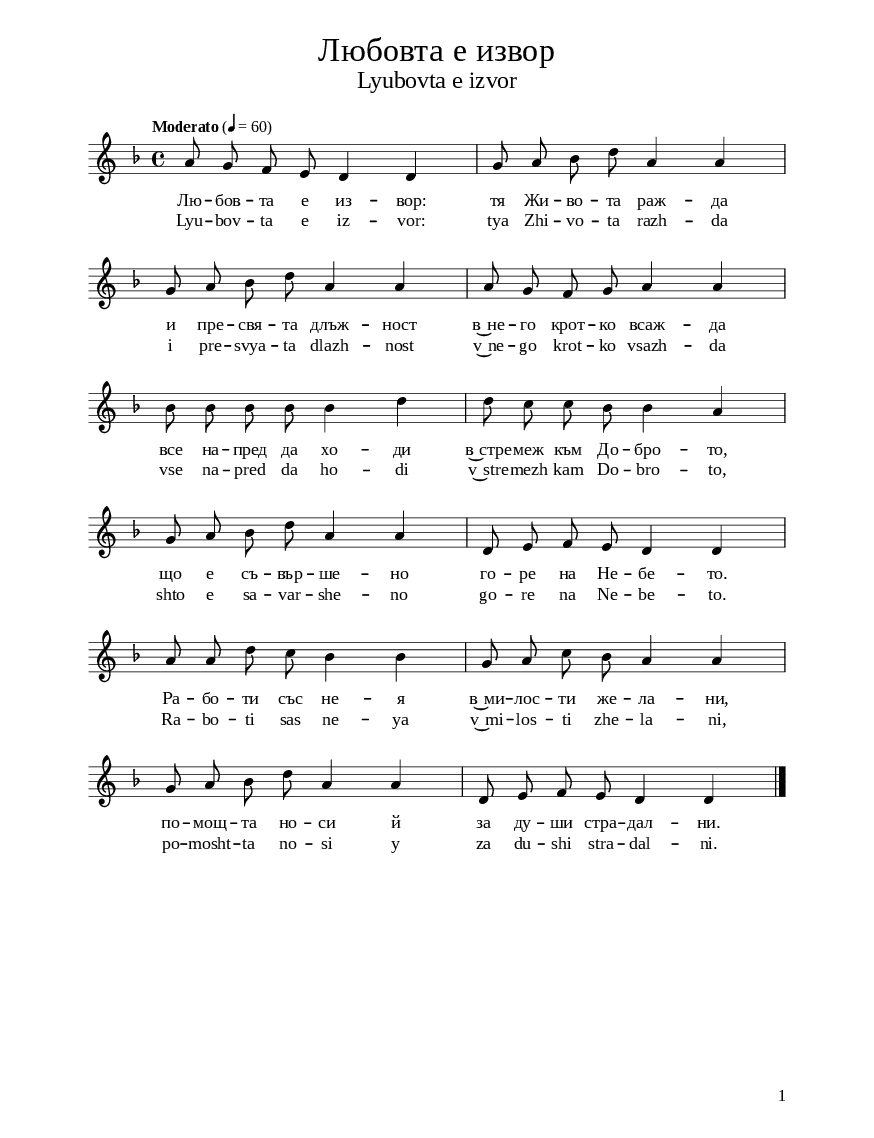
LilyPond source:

\version "2.22.1"

% include paper part and global functions
\include "include/globals.ily"

\bookpart {
  \include "include/bookpart-paper.ily"
  \score {
    \include "include/score-layout.ily"

    \new Voice \absolute {
      \clef treble
      \key d \minor
      \time 4/4
      \tempoFunc "Moderato" 4 "60"
      \autoBeamOff
      a'8 g'8 f'8 e'8 d'4 d'4|g'8 a'8 bes'8 d''8 a'4 a'4 | \break
      g'8 a'8 bes'8 d''8 a'4 a'4 | a'8 g'8 f'8 g'8 a'4 a'4| \break
      bes'8 bes'8 bes'8 bes'8 bes'4 d''4 | d''8 c''8 c''8 bes'8 bes'4 a'4 | \break
      g'8 a'8 bes'8 d''8 a'4 a'4 | d'8 e'8 f'8 e'8 d'4 d'4 | \break
      a'8 a'8 d''8 c''8 bes'4 bes'4 | g'8 a'8 c''8 bes'8 a'4 a'4| \break
      g'8 a'8 bes'8 d''8 a'4 a'4 | d'8 e'8 f'8 e'8 d'4 d'4 | \bar "|." \break
    }

    \addlyrics {
      Лю -- бов -- та е из -- вор: тя Жи -- во -- та раж -- да
      и пре -- свя -- та длъж -- ност в~не -- го крот -- ко всаж -- да
      все на -- пред да хо -- ди в~стре -- меж към До -- бро -- то,
      що е съ -- вър -- ше -- но го -- ре на Не -- бе -- то.
      Ра -- бо -- ти със не -- я в~ми -- лос -- ти же -- ла -- ни,
      по -- мощ -- та но -- си й за ду -- ши стра -- дал -- ни.
    }

    \addlyrics {
      Lyu -- bov -- ta e iz -- vor: tya Zhi -- vo -- ta razh -- da
      i pre -- svya -- ta dlazh -- nost v~ne -- go krot -- ko vsazh -- da
      vse na -- pred da ho -- di v~stre -- mezh kam Do -- bro -- to,
      shto e sa -- var -- she -- no go -- re na Ne -- be -- to.
      Ra -- bo -- ti sas ne -- ya v~mi -- los -- ti zhe -- la -- ni,
      po -- mosht -- ta no -- si y za du -- shi stra -- dal -- ni.
    }

    \header {
      title = \titleFunc "Любовта е извор" "Lyubovta e izvor"
    }

    \midi{}

  } % score

  \markup \fontsize #+1.7 {
    \hspace #5
    \override #'(baseline-skip . 1.8)
    \column {
      \line { 1. Любовта е извор, }
      \line {   "   " тя живота ражда }
      \line {   "   " и пресвята длъжност }
      \line {   "   " в него кротко всажда - }
      \line {   "   "все напред да ходи}
      \line {   "   "в стремеж към доброто,}
      \line {   "   "що е съвършено}
      \line {   "   "горе на Небето.}
      \line { " " }
      \line { "   " \italic {Припев: } }
      \line {  "   " Работи със нея }
      \line { "   " в милости желани, }
      \line { "   " помощта носи й }
      \line {  "   " за души страдални.}
      \line { " " }
      \line { 2. И туй непрестанно  }
      \line {   "   " върши тя самата }
      \line {   "   " като нежна майка }
      \line {   "   " всекиму в душата  }
      \line {   "   " постоянно сади}
      \line {   "   " семенцата драги,}
      \line {   "   " от които никнат}
      \line {   "   " добрините благи}
      \line { " " }
      \line { "   " \italic {Припев ...} }
      \line { " " }
      \line { 3. Таз велика тайна }
      \line {   "   " кой добре разбира, }
      \line {   "   " свойта душа мила }
      \line {   "   " сутрина разкрива. }
      \line {   "   " както кринът бели}
      \line {   "   "на роса небесна}
      \line {   "   "и на слънчевата}
      \line {   "   "светлина чудесна.}
      \line { " " }
      \line { "   " \italic {Припев ...} }
      \line { " " }
      \line { 4. Слънцето, което }
      \line {   "   " оживотворява, }
      \line {   "   " овреме човека}
      \line {   "   " топло озарява, }
      \line {   "   "буди и възраства}
      \line {   "   "в него семенцата}
      \line {   "   "и му пълни тайно}
      \line {   "   "с добрини душата}
      \line { " " }
      \line { "   " \italic {Припев ...} }
      \line { " " }
      \line { 5. Плодове тъй сладки, }
      \line {   "   " в Любовта узрели, }
      \line {   "   "най-блажен ще бъде}
      \line {   "   "тоз, който ви вкуси.}
      \line {   "   "В жилища небесни}
      \line {   "   "вечно ще живее,}
      \line {   "   "пред престола Божи}
      \line {   "   "песни ще да пее.}
    }

    \hspace #6
    \override #'(baseline-skip . 1.8)
    \column {
      \line { 1. Lyubovta e izvor, }
      \line {   "   " tya zhivota razhda }
      \line {   "   " i presvyata dlazhnost }
      \line {   "   " v nego krotko vsazhda. }
      \line {   "   "Vse napred da hodi}
      \line {   "   "v stremezh kam dobroto,}
      \line {   "   "shto e savarsheno}
      \line {   "   "gore na Nebeto.}
      \line { " " }
      \line { "   " \italic {Refrain: } }
      \line {  "   " Raboti sas neya }
      \line { "   " v milosti zhelani, }
      \line { "   " pomoshtta nosi y }
      \line {  "   " za dushi stradalni.}
      \line { " " }
      \line { 2. I tuy neprestanno  }
      \line {   "   " varshi tya samata }
      \line {   "   " kato nezhna mayka }
      \line {   "   " vsekimu v dushata  }
      \line {   "   " postoyanno sadi}
      \line {   "   " sementsata dragi,}
      \line {   "   " ot koito niknat}
      \line {   "   " dobrinite blagi}
      \line { " " }
      \line { "   " \italic {Refrain ...} }
      \line { " " }
      \line { 3. Taz velika tayna }
      \line {   "   " koy dobre razbira, }
      \line {   "   " svoyta dusha mila }
      \line {   "   " sutrina razkriva. }
      \line {   "   " kakto krinat beli}
      \line {   "   "na rosa nebesna}
      \line {   "   "i na slanchevata}
      \line {   "   "svetlina chudesna.}
      \line { " " }
      \line { "   " \italic {Refrain ...} }
      \line { " " }
      \line { 4. Slantseto, koeto }
      \line {   "   " ozhivotvoryava, }
      \line {   "   " ovreme choveka}
      \line {   "   " toplo ozaryava, }
      \line {   "   "budi i vazrastva}
      \line {   "   "v nego sementsata}
      \line {   "   "i mu palni tayno}
      \line {   "   "s dobrini dushata}
      \line { " " }
      \line { "   " \italic {Refrain ...} }
      \line { " " }
      \line { 5. Plodove tay sladki, }
      \line {   "   " v Lyubovta uzreli, }
      \line {   "   "nay-blazhen shte bade}
      \line {   "   "toz, koyto vi vkusi.}
      \line {   "   "V zhilishta nebesni}
      \line {   "   "vechno shte zhivee,}
      \line {   "   "pred prestola Bozhi}
      \line {   "   "pesni shte da pee.}
    } %column
  } % markup

  \pageBreak

  % include foreign translation(s) of the song
  \version "2.18.2"

\markup \fill-line { \fontsize #6 "Die Liebe ist eine Quelle" }
\markup \fontsize #+2.0 {
    \hspace #14
    \vspace #0.5
    \override #'(baseline-skip . 1.8)
    
         \column {
    
       \line { " " }
  
 \line {   1. Die Liebe ist eine Quelle, }

  \line {   "   "sie gebiert das Leben}

  \line {   "   "und sät sanft in ihm eine allheilige Pflicht:}

  \line {   "   "auf dass wir immer vorwärts schreiten, }

  \line {   "   "im Streben nach dem Guten,}

  \line {   "   "das oben im Himmel }

  \line {   "   "vollkommen ist. }


\line { " " }
       \line { "   " \italic { Refrain:}  }
       

  \line {   "   "Arbeite mit ihr, }

  \line {   "   "in der gewünschten Barmherzigkeit,}

  \line {   "   "und bringe ihre Hilfe}
 
  \line {   "   "für die leidenden Seelen.}

\line { " " }

  \line {   2. Dies vollbringt sie selbst unaufhörlich}

  \line {   "   "wie eine zärtliche Mutter}

  \line {   "   "in jedermanns Seele --}

  \line {   "   "sie sät immerdar}

  \line {   "   "die lieben Samenkörner,}

  \line {   "   "aus denen die gütigen Wohltaten sprießen.}

\line { " " }
       \line { "   " \italic { Refrain ...}  }
       
       
\line { " " }
      

  \line {   3. Dieses große Geheimnis}

  \line {   "   "wer es gut versteht,}

  \line {   "   "öffnet morgens}

  \line {   "   "seine liebe Seele,}

  \line {   "   "wie die weiße Lilie}

  \line {   "   "vom himmlischen Tau}

  \line {   "   "und von dem wunderbaren Sonnenlicht.}

\line { " " }
       \line { "   " \italic { Refrain ...}  }
       
\line { " " }
      

  \line {   4. Die Sonne, die rechtzeitig den Menschen belebt,}

  \line {   "   "scheint warm, erweckt und lässt}

  \line {   "   "in ihm die Samenkörner gedeihen}

  \line {   "   "und füllt geheimnisvoll seine}

  \line {   "   "Seele mit Tugenden.}

\line { " " }
       \line { "   " \italic { Refrain ...}  }
       
\line { " " }
       


  \line {   5. Diese so süßen Früchte,}

  \line {   "   "in der Liebe gereift,}

  \line {   "   "am seligsten wird der sein,}

  \line {   "   "der sie kostet.}

  \line {   "   "In himmlischen Wohnstätten}

  \line {   "   "wird er ewig leben,}

  \line {   "   "vor dem Thron Gottes}

  \line {   "   "wird er Lieder singen. }

\line { " " }
       \line { "   " \italic { Refrain ...}  }

      
                
    }
}
       

  


} % bookpart
